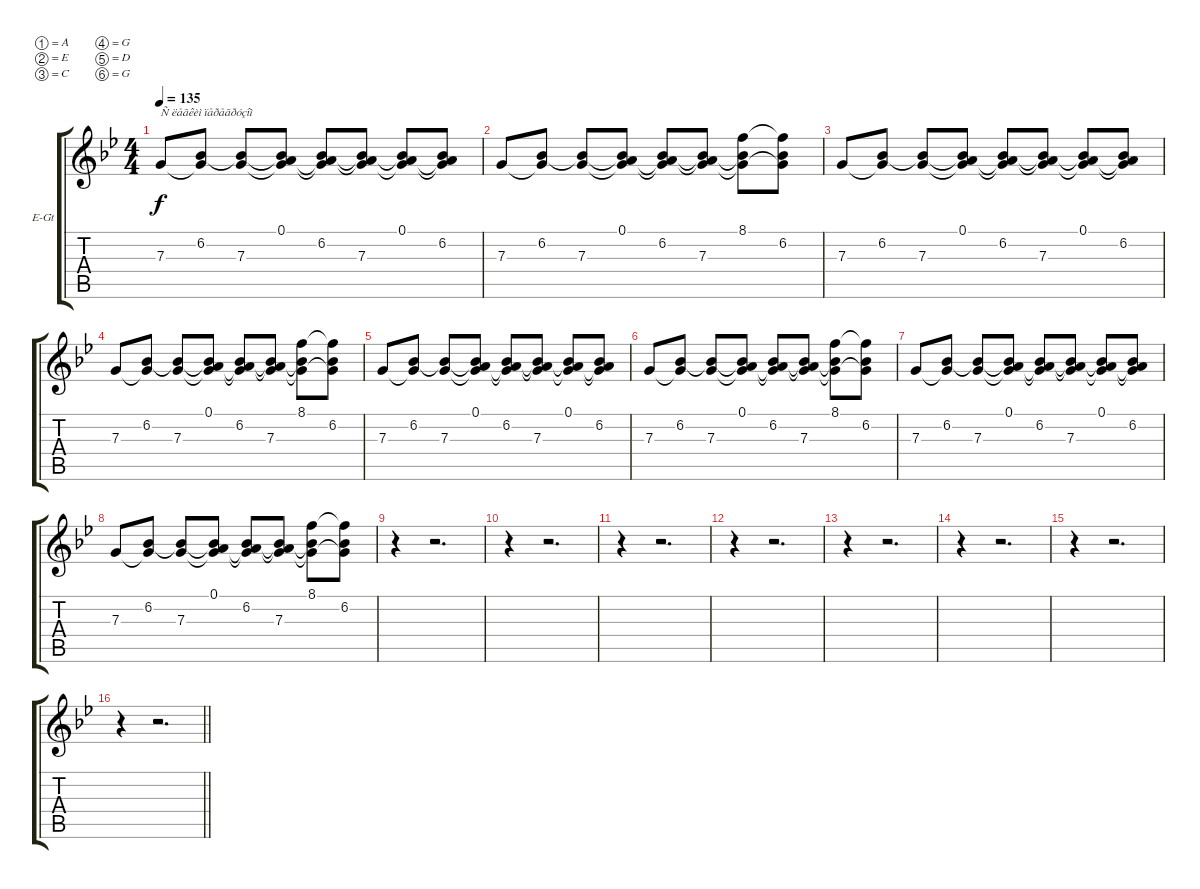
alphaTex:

\bracketExtendMode groupsimilarinstruments
\firstSystemTrackNameOrientation horizontal
\otherSystemsTrackNameOrientation horizontal
\track ("Fills" "E-Gt") {instrument distortionguitar}
\staff {score tabs}
\tuning (A3 E3 C3 G2 D2 G1)
\ts (4 4)
\tempo 135
\clef g2
\ks gminor
7.3.8{txt "Ñ ëåãêèì ïåðåãðóçîì" dy f} (6.2 7.3{t}).8 (6.2{t} 7.3).8 (0.1 6.2{t} 7.3{t}).8 (0.1{t} 6.2 7.3{t}).8 (0.1{t} 6.2{t} 7.3).8 (0.1 6.2{t} 7.3{t}).8 (0.1{t} 6.2 7.3{t}).8 |
7.3.8 (6.2 7.3{t}).8 (6.2{t} 7.3).8 (0.1 6.2{t} 7.3{t}).8 (0.1{t} 6.2 7.3{t}).8 (0.1{t} 6.2{t} 7.3).8 (8.1 6.2{t} 7.3{t}).8 (8.1{t} 6.2 7.3{t}).8 |
7.3.8 (6.2 7.3{t}).8 (6.2{t} 7.3).8 (0.1 6.2{t} 7.3{t}).8 (0.1{t} 6.2 7.3{t}).8 (0.1{t} 6.2{t} 7.3).8 (0.1 6.2{t} 7.3{t}).8 (0.1{t} 6.2 7.3{t}).8 |
7.3.8 (6.2 7.3{t}).8 (6.2{t} 7.3).8 (0.1 6.2{t} 7.3{t}).8 (0.1{t} 6.2 7.3{t}).8 (0.1{t} 6.2{t} 7.3).8 (8.1 6.2{t} 7.3{t}).8 (8.1{t} 6.2 7.3{t}).8 |
7.3.8 (6.2 7.3{t}).8 (6.2{t} 7.3).8 (0.1 6.2{t} 7.3{t}).8 (0.1{t} 6.2 7.3{t}).8 (0.1{t} 6.2{t} 7.3).8 (0.1 6.2{t} 7.3{t}).8 (0.1{t} 6.2 7.3{t}).8 |
7.3.8 (6.2 7.3{t}).8 (6.2{t} 7.3).8 (0.1 6.2{t} 7.3{t}).8 (0.1{t} 6.2 7.3{t}).8 (0.1{t} 6.2{t} 7.3).8 (8.1 6.2{t} 7.3{t}).8 (8.1{t} 6.2 7.3{t}).8 |
7.3.8 (6.2 7.3{t}).8 (6.2{t} 7.3).8 (0.1 6.2{t} 7.3{t}).8 (0.1{t} 6.2 7.3{t}).8 (0.1{t} 6.2{t} 7.3).8 (0.1 6.2{t} 7.3{t}).8 (0.1{t} 6.2 7.3{t}).8 |
7.3.8 (6.2 7.3{t}).8 (6.2{t} 7.3).8 (0.1 6.2{t} 7.3{t}).8 (0.1{t} 6.2 7.3{t}).8 (0.1{t} 6.2{t} 7.3).8 (8.1 6.2{t} 7.3{t}).8 (8.1{t} 6.2 7.3{t}).8 |
r.4 r.2{d} |
r.4 r.2{d} |
r.4 r.2{d} |
r.4 r.2{d} |
r.4 r.2{d} |
r.4 r.2{d} |
r.4 r.2{d} |
\barLineRight lightlight
r.4 r.2{d}
